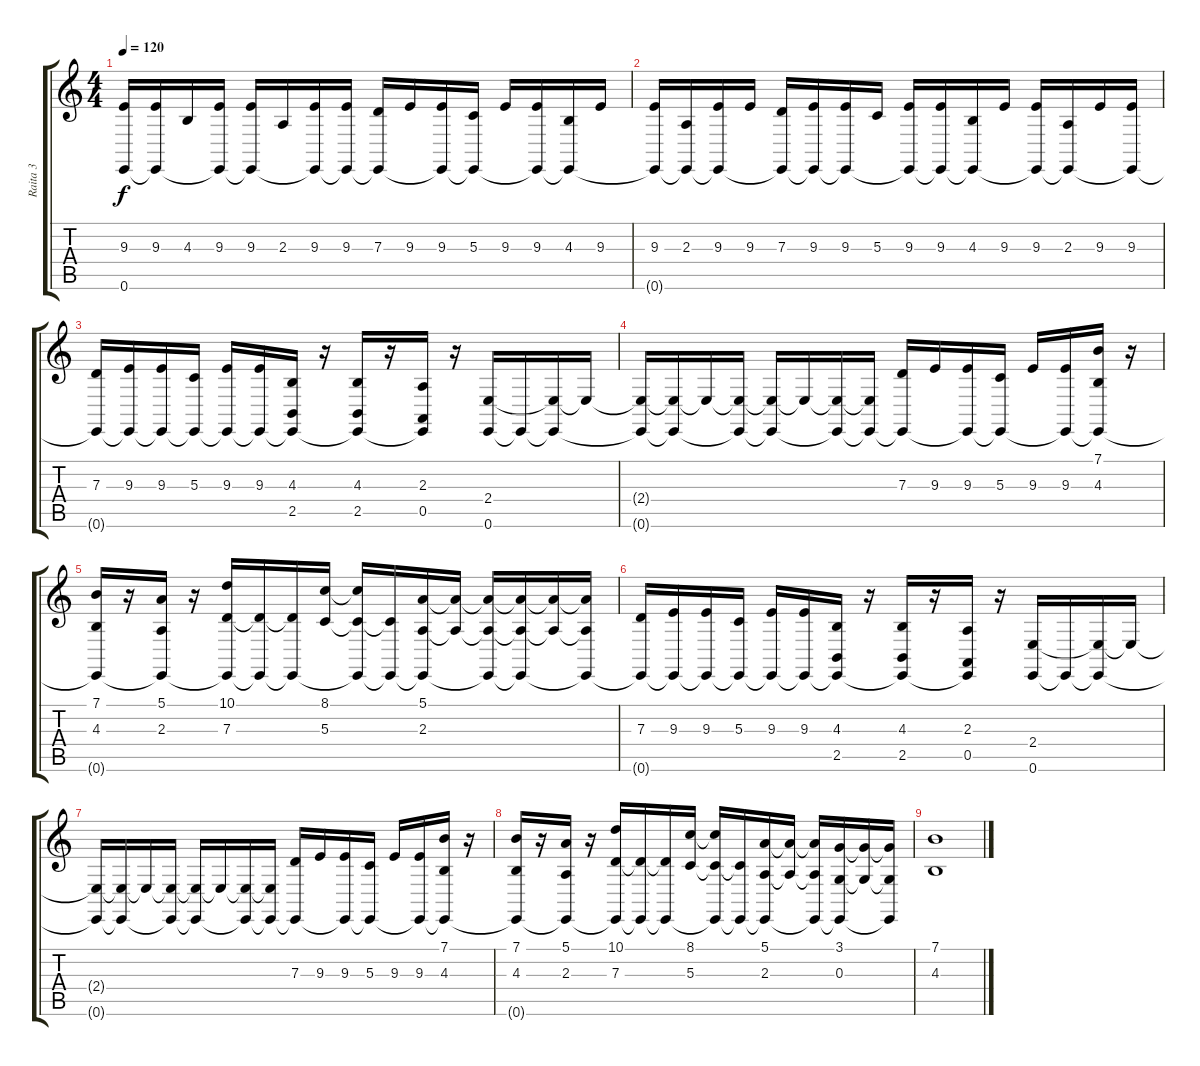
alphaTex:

\track ("Raita 3" "Raita 3") {instrument stringensemble1}
\staff {score tabs}
\tuning (E4 B3 G3 D3 A2 E2) {hide}
\ts (4 4)
\tempo 120
\clef g2
\ks c
(9.3 0.6{t}).16{dy f} (9.3 0.6{t}).16 4.3.16 (9.3 0.6{t}).16 (9.3 0.6{t}).16 2.3.16 (9.3 0.6{t}).16 (9.3 0.6{t}).16 (7.3 0.6{t}).16 9.3.16 (9.3 0.6{t}).16 (5.3 0.6{t}).16 9.3.16 (9.3 0.6{t}).16 (4.3 0.6{t}).16 9.3.16 |
(9.3 0.6{t}).16 (2.3 0.6{t}).16 (9.3 0.6{t}).16 9.3.16 (7.3 0.6{t}).16 (9.3 0.6{t}).16 (9.3 0.6{t}).16 5.3.16 (9.3 0.6{t}).16 (9.3 0.6{t}).16 (4.3 0.6{t}).16 9.3.16 (9.3 0.6{t}).16 (2.3 0.6{t}).16 9.3.16 (9.3 0.6{t}).16 |
(7.3 0.6{t}).16 (9.3 0.6{t}).16 (9.3 0.6{t}).16 (5.3 0.6{t}).16 (9.3 0.6{t}).16 (9.3 0.6{t}).16 (4.3 2.5 0.6{t}).16 r.16 (4.3 2.5 0.6{t}).16 r.16 (2.3 0.5 0.6{t}).16 r.16 (2.4 0.6).16 0.6{t}.16 (2.4{t} 0.6{t}).16 2.4{t}.16 |
(2.4{t} 0.6{t}).16 (2.4{t} 0.6{t}).16 2.4{t}.16 (2.4{t} 0.6{t}).16 (2.4{t} 0.6{t}).16 2.4{t}.16 (2.4{t} 0.6{t}).16 (2.4{t} 0.6{t}).16 (7.3 0.6{t}).16 9.3.16 (9.3 0.6{t}).16 (5.3 0.6{t}).16 9.3.16 (9.3 0.6{t}).16 (7.1 4.3 0.6{t}).16 r.16 |
(7.1 4.3 0.6{t}).16 r.16 (5.1 2.3 0.6{t}).16 r.16 (10.1 7.3 0.6{t}).16 (7.3{t} 0.6{t}).16 (7.3{t} 0.6{t}).16 (8.1 5.3).16 (8.1{t} 5.3{t} 0.6{t}).16 (5.3{t} 0.6{t}).16 (5.1 2.3 0.6{t}).16 (5.1{t} 2.3{t}).16 (5.1{t} 2.3{t} 0.6{t}).16 (5.1{t} 2.3{t} 0.6{t}).16 (5.1{t} 2.3{t}).16 (5.1{t} 2.3{t} 0.6{t}).16 |
(7.3 0.6{t}).16 (9.3 0.6{t}).16 (9.3 0.6{t}).16 (5.3 0.6{t}).16 (9.3 0.6{t}).16 (9.3 0.6{t}).16 (4.3 2.5 0.6{t}).16 r.16 (4.3 2.5 0.6{t}).16 r.16 (2.3 0.5 0.6{t}).16 r.16 (2.4 0.6).16 0.6{t}.16 (2.4{t} 0.6{t}).16 2.4{t}.16 |
(2.4{t} 0.6{t}).16 (2.4{t} 0.6{t}).16 2.4{t}.16 (2.4{t} 0.6{t}).16 (2.4{t} 0.6{t}).16 2.4{t}.16 (2.4{t} 0.6{t}).16 (2.4{t} 0.6{t}).16 (7.3 0.6{t}).16 9.3.16 (9.3 0.6{t}).16 (5.3 0.6{t}).16 9.3.16 (9.3 0.6{t}).16 (7.1 4.3 0.6{t}).16 r.16 |
(7.1 4.3 0.6{t}).16 r.16 (5.1 2.3 0.6{t}).16 r.16 (10.1 7.3 0.6{t}).16 (7.3{t} 0.6{t}).16 (7.3{t} 0.6{t}).16 (8.1 5.3).16 (8.1{t} 5.3{t} 0.6{t}).16 (5.3{t} 0.6{t}).16 (5.1 2.3 0.6{t}).16 (5.1{t} 2.3{t}).16 (5.1{t} 2.3{t} 0.6{t}).16 (3.1 0.3 0.6{t}).16 (3.1{t} 0.3{t}).16 (3.1{t} 0.3{t} 0.6{t}).16 |
(7.1 4.3).1
